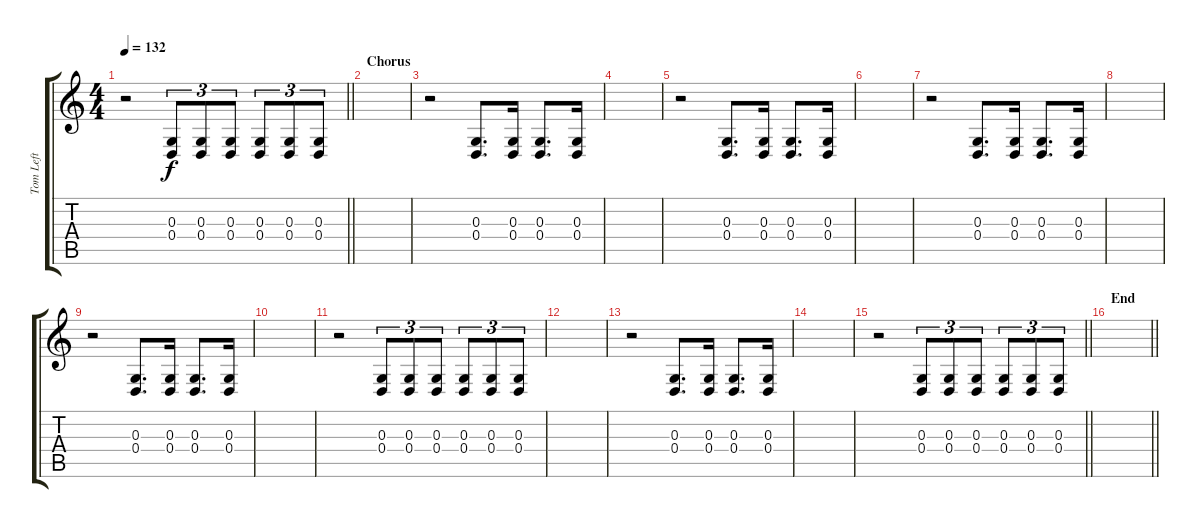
\track ("Tom Left" "Tom Left") {instrument melodictom}
\staff {score tabs}
\tuning (E4 B3 G3 D3 A2 E2) {hide}
\ts (4 4)
\tempo 132
\clef g2
\barLineRight lightlight
\ks c
r.2{dy mf} (0.3 0.4).8{tu (3 2) dy f} (0.3 0.4).8{tu (3 2)} (0.3 0.4).8{tu (3 2)} (0.3 0.4).8{tu (3 2)} (0.3 0.4).8{tu (3 2)} (0.3 0.4).8{tu (3 2)} |
\section ("" "Chorus")
|
r.2 (0.3 0.4).8{d} (0.3 0.4).16 (0.3 0.4).8{d} (0.3 0.4).16 |
|
r.2 (0.3 0.4).8{d} (0.3 0.4).16 (0.3 0.4).8{d} (0.3 0.4).16 |
|
r.2 (0.3 0.4).8{d} (0.3 0.4).16 (0.3 0.4).8{d} (0.3 0.4).16 |
|
r.2 (0.3 0.4).8{d} (0.3 0.4).16 (0.3 0.4).8{d} (0.3 0.4).16 |
|
r.2 (0.3 0.4).8{tu (3 2)} (0.3 0.4).8{tu (3 2)} (0.3 0.4).8{tu (3 2)} (0.3 0.4).8{tu (3 2)} (0.3 0.4).8{tu (3 2)} (0.3 0.4).8{tu (3 2)} |
|
r.2 (0.3 0.4).8{d} (0.3 0.4).16 (0.3 0.4).8{d} (0.3 0.4).16 |
|
\barLineRight lightlight
r.2 (0.3 0.4).8{tu (3 2)} (0.3 0.4).8{tu (3 2)} (0.3 0.4).8{tu (3 2)} (0.3 0.4).8{tu (3 2)} (0.3 0.4).8{tu (3 2)} (0.3 0.4).8{tu (3 2)} |
\section ("" "End")
\barLineRight lightlight
